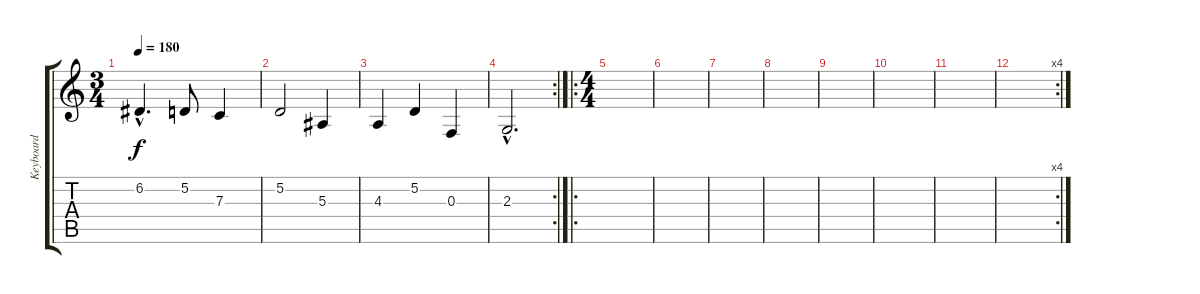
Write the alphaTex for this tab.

\track ("Keyboard" "Keyboard") {instrument shanai}
\staff {score tabs}
\tuning (D4 A3 F3 C3 G2 D2) {hide}
\ts (3 4)
\tempo 180
\clef g2
\ks c
6.2{hac}.4{d dy f} 5.2.8 7.3.4 |
5.2.2 5.3.4 |
4.3.4 5.2.4 0.3.4 |
\rc 2
2.3{hac}.2{d} |
\ro
\ts (4 4)
|
|
|
|
|
|
|
\rc 4
